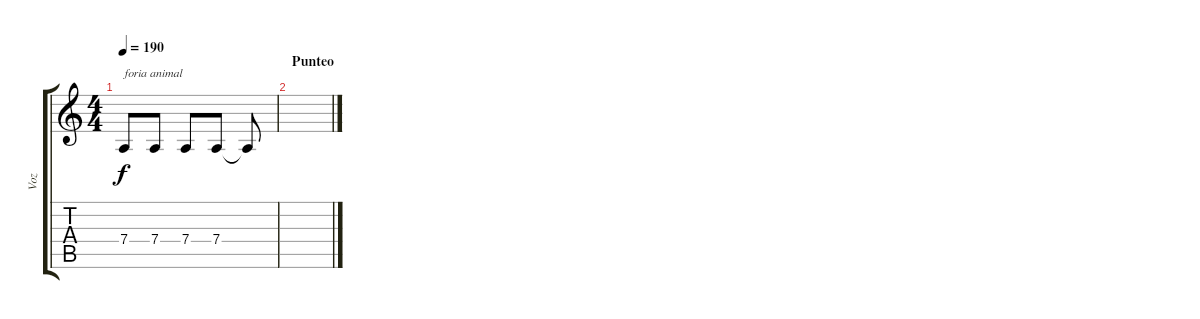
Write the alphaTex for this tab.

\track ("Voz" "Voz") {instrument lead2sawtooth}
\staff {score tabs}
\tuning (E4 B3 G3 D3 A2 E2) {hide}
\ts (4 4)
\tempo 190
\clef g2
\ks c
7.4.8{txt "foria animal" dy f} 7.4.8 7.4.8 7.4.8 7.4{t}.8 |
\section ("" "Punteo")
